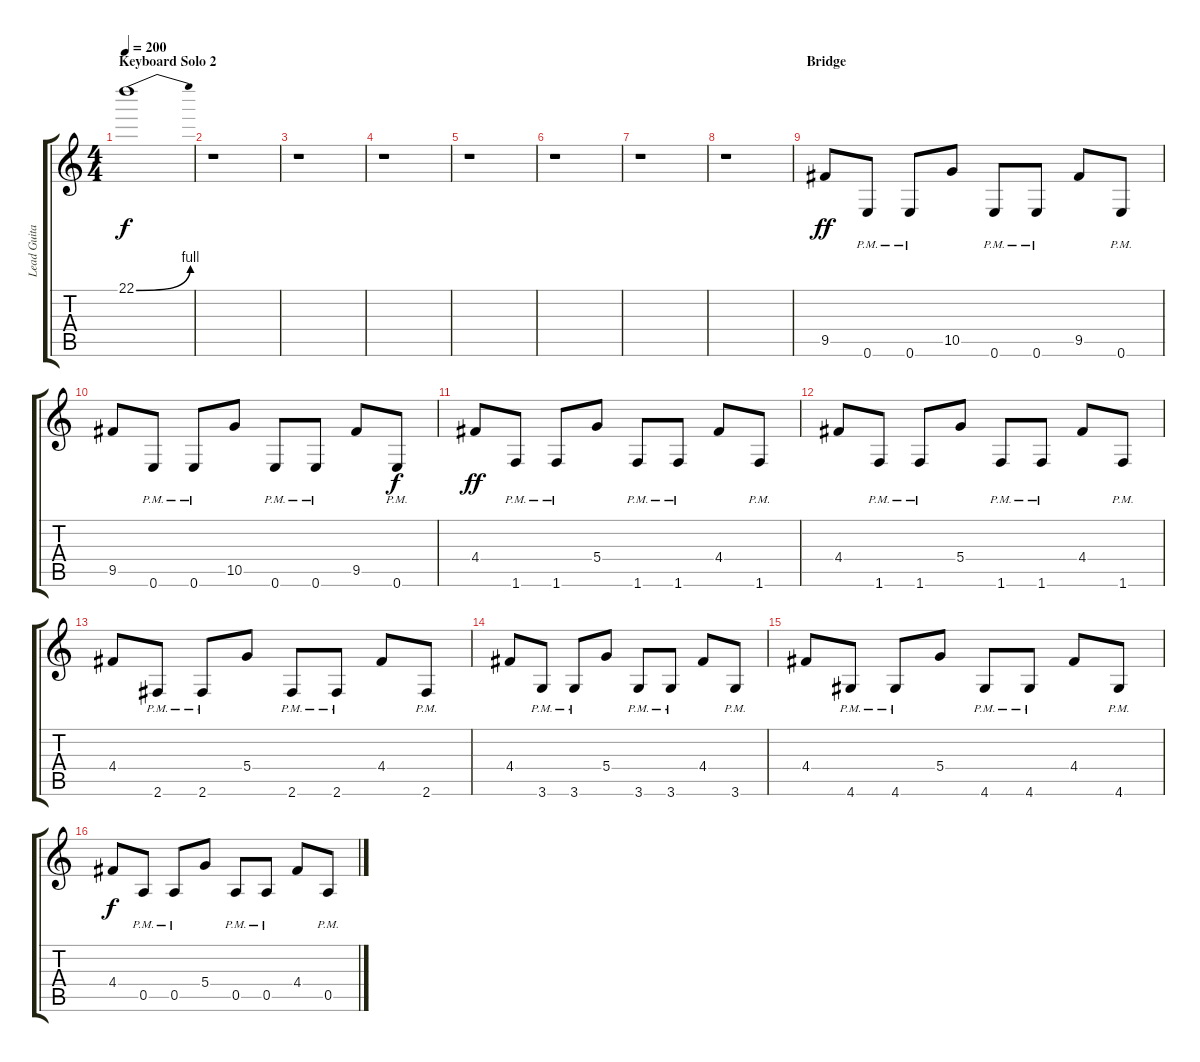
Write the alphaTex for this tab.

\track ("Lead Guitar" "Lead Guita") {instrument distortionguitar}
\staff {score tabs}
\tuning (E4 B3 G3 D3 A2 E2) {hide}
\ts (4 4)
\section ("" "Keyboard Solo 2")
\tempo 200
\clef g2
\ks c
22.1{be (bend 0 0 60 4)}.1{dy f} |
r.1 |
r.1 |
r.1 |
r.1 |
r.1 |
r.1 |
r.1 |
\section ("" "Bridge")
9.5.8{dy ff} 0.6{pm}.8 0.6{pm}.8 10.5.8 0.6{pm}.8 0.6{pm}.8 9.5.8 0.6{pm}.8 |
9.5.8 0.6{pm}.8 0.6{pm}.8 10.5.8 0.6{pm}.8 0.6{pm}.8 9.5.8 0.6{pm}.8{dy f} |
4.4.8{dy ff} 1.6{pm}.8 1.6{pm}.8 5.4.8 1.6{pm}.8 1.6{pm}.8 4.4.8 1.6{pm}.8 |
4.4.8 1.6{pm}.8 1.6{pm}.8 5.4.8 1.6{pm}.8 1.6{pm}.8 4.4.8 1.6{pm}.8 |
4.4.8 2.6{pm}.8 2.6{pm}.8 5.4.8 2.6{pm}.8 2.6{pm}.8 4.4.8 2.6{pm}.8 |
4.4.8 3.6{pm}.8 3.6{pm}.8 5.4.8 3.6{pm}.8 3.6{pm}.8 4.4.8 3.6{pm}.8 |
4.4.8 4.6{pm}.8 4.6{pm}.8 5.4.8 4.6{pm}.8 4.6{pm}.8 4.4.8 4.6{pm}.8 |
4.4.8{dy f} 0.5{pm}.8 0.5{pm}.8 5.4.8 0.5{pm}.8 0.5{pm}.8 4.4.8 0.5{pm}.8
